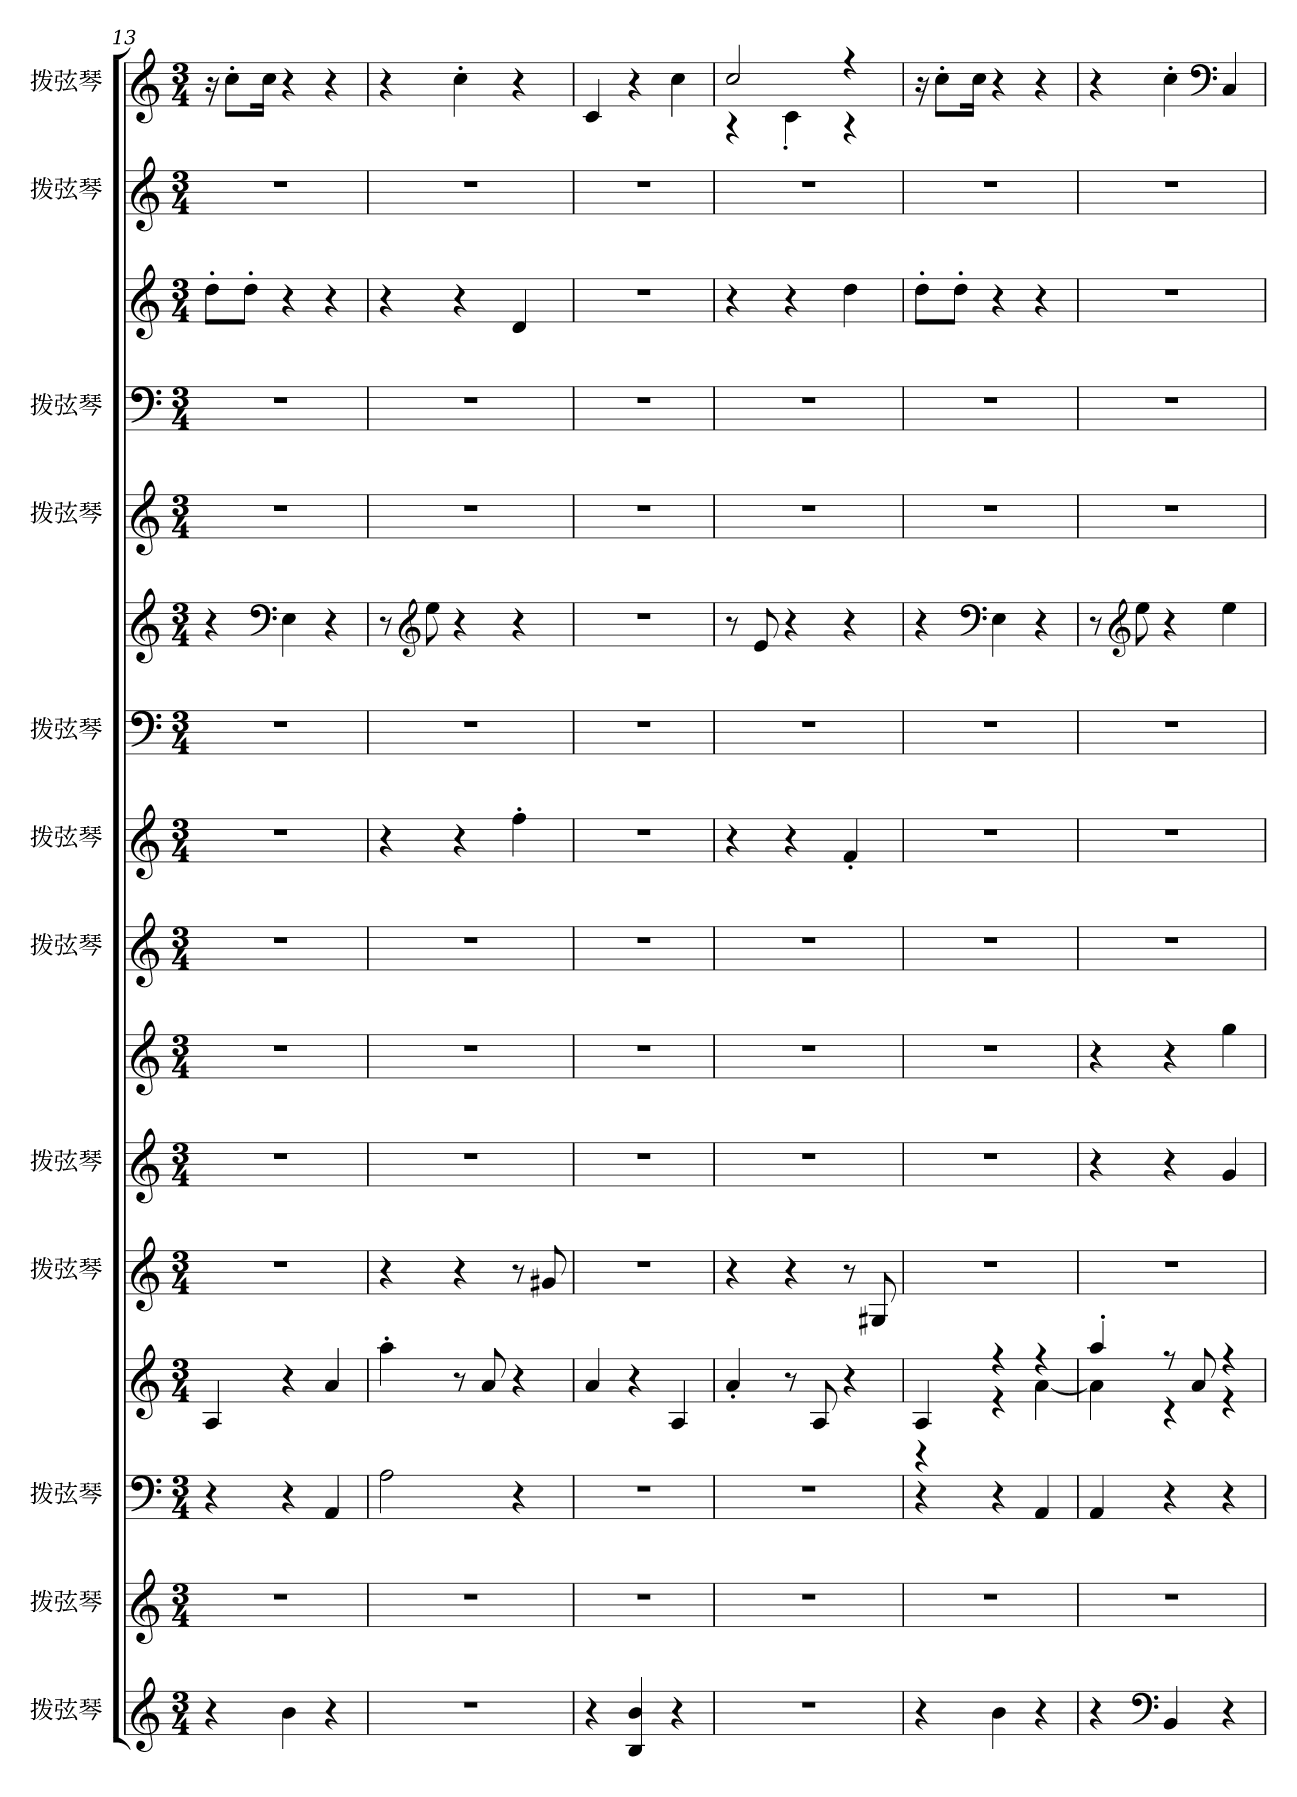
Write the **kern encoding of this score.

**kern	**kern	**kern	**kern	**kern	**kern	**kern	**kern	**kern	**kern	**kern	**kern	**kern	**kern	**kern	**kern
*part12	*part11	*part10	*part10	*part9	*part8	*part8	*part7	*part6	*part5	*part5	*part4	*part3	*part3	*part2	*part1
*staff16	*staff15	*staff14	*staff13	*staff12	*staff11	*staff10	*staff9	*staff8	*staff7	*staff6	*staff5	*staff4	*staff3	*staff2	*staff1
*I"拨弦琴	*I"拨弦琴	*I"拨弦琴	*	*I"拨弦琴	*I"拨弦琴	*	*I"拨弦琴	*I"拨弦琴	*I"拨弦琴	*	*I"拨弦琴	*I"拨弦琴	*	*I"拨弦琴	*I"拨弦琴
!!LO:PB:g=z
*clefG2	*clefG2	*clefF4	*clefG2	*clefG2	*clefG2	*clefG2	*clefG2	*clefG2	*clefF4	*clefG2	*clefG2	*clefF4	*clefG2	*clefG2	*clefG2
*k[]	*k[]	*k[]	*k[]	*k[]	*k[]	*k[]	*k[]	*k[]	*k[]	*k[]	*k[]	*k[]	*k[]	*k[]	*k[]
*M3/4	*M3/4	*M3/4	*M3/4	*M3/4	*M3/4	*M3/4	*M3/4	*M3/4	*M3/4	*M3/4	*M3/4	*M3/4	*M3/4	*M3/4	*M3/4
=13	=13	=13	=13	=13	=13	=13	=13	=13	=13	=13	=13	=13	=13	=13	=13
4r	2.r	4r	4A/	2.r	2.r	2.r	2.r	2.r	2.r	4r	2.r	2.r	8dd'\L	2.r	16r
.	.	.	.	.	.	.	.	.	.	.	.	.	.	.	8cc'\L
.	.	.	.	.	.	.	.	.	.	.	.	.	8dd'\J	.	.
.	.	.	.	.	.	.	.	.	.	.	.	.	.	.	16cc\Jk
*	*	*	*	*	*	*	*	*	*	*clefF4	*	*	*	*	*
4b\	.	4r	4r	.	.	.	.	.	.	4E\	.	.	4r	.	4r
4r	.	4AA/	4a/	.	.	.	.	.	.	4r	.	.	4r	.	4r
=14	=14	=14	=14	=14	=14	=14	=14	=14	=14	=14	=14	=14	=14	=14	=14
2.r	2.r	2A\	4aa'\	4r	2.r	2.r	2.r	4r	2.r	8r	2.r	2.r	4r	2.r	4r
*	*	*	*	*	*	*	*	*	*	*clefG2	*	*	*	*	*
.	.	.	.	.	.	.	.	.	.	8ee\	.	.	.	.	.
.	.	.	8r	4r	.	.	.	4r	.	4r	.	.	4r	.	4cc'\
.	.	.	8a/	.	.	.	.	.	.	.	.	.	.	.	.
.	.	4r	4r	8r	.	.	.	4ff'\	.	4r	.	.	4d/	.	4r
.	.	.	.	8g#X/	.	.	.	.	.	.	.	.	.	.	.
=15	=15	=15	=15	=15	=15	=15	=15	=15	=15	=15	=15	=15	=15	=15	=15
4r	2.r	2.r	4a/	2.r	2.r	2.r	2.r	2.r	2.r	2.r	2.r	2.r	2.r	2.r	4c/
4B/ 4b/	.	.	4r	.	.	.	.	.	.	.	.	.	.	.	4r
4r	.	.	4A/	.	.	.	.	.	.	.	.	.	.	.	4cc\
=16	=16	=16	=16	=16	=16	=16	=16	=16	=16	=16	=16	=16	=16	=16	=16
*	*	*	*	*	*	*	*	*	*	*	*	*	*	*	*^
2.r	2.r	2.r	4a'/	4r	2.r	2.r	2.r	4r	2.r	8r	2.r	2.r	4r	2.r	2cc/	4r
.	.	.	.	.	.	.	.	.	.	8e/	.	.	.	.	.	.
.	.	.	8r	4r	.	.	.	4r	.	4r	.	.	4r	.	.	4c'\
.	.	.	8A/	.	.	.	.	.	.	.	.	.	.	.	.	.
.	.	.	4r	8r	.	.	.	4f'/	.	4r	.	.	4dd\	.	4r	4r
.	.	.	.	8G#X/	.	.	.	.	.	.	.	.	.	.	.	.
*	*	*	*	*	*	*	*	*	*	*	*	*	*	*	*v	*v
=17	=17	=17	=17	=17	=17	=17	=17	=17	=17	=17	=17	=17	=17	=17	=17
*	*	*	*^	*	*	*	*	*	*	*	*	*	*	*	*
4r	2.r	4r	4A/	4r	2.r	2.r	2.r	2.r	2.r	2.r	4r	2.r	2.r	8dd'\L	2.r	16r
.	.	.	.	.	.	.	.	.	.	.	.	.	.	.	.	8cc'\L
.	.	.	.	.	.	.	.	.	.	.	.	.	.	8dd'\J	.	.
.	.	.	.	.	.	.	.	.	.	.	.	.	.	.	.	16cc\Jk
*	*	*	*	*	*	*	*	*	*	*	*clefF4	*	*	*	*	*
4b\	.	4r	4r	4r	.	.	.	.	.	.	4E\	.	.	4r	.	4r
4r	.	4AA/	4r	[4a\	.	.	.	.	.	.	4r	.	.	4r	.	4r
!!LO:PB:g=z
=18	=18	=18	=18	=18	=18	=18	=18	=18	=18	=18	=18	=18	=18	=18	=18	=18
4r	2.r	4AA/	4aa'/	4a\]	2.r	4r	4r	2.r	2.r	2.r	8r	2.r	2.r	2.r	2.r	4r
*	*	*	*	*	*	*	*	*	*	*	*clefG2	*	*	*	*	*
.	.	.	.	.	.	.	.	.	.	.	8ee\	.	.	.	.	.
*clefF4	*	*	*	*	*	*	*	*	*	*	*	*	*	*	*	*
4BB/	.	4r	8r	4r	.	4r	4r	.	.	.	4r	.	.	.	.	4cc'\
.	.	.	8a/	.	.	.	.	.	.	.	.	.	.	.	.	.
*	*	*	*	*	*	*	*	*	*	*	*	*	*	*	*	*clefF4
4r	.	4r	4r	4r	.	4g/	4gg\	.	.	.	4ee\	.	.	.	.	4C/
*	*	*	*v	*v	*	*	*	*	*	*	*	*	*	*	*	*
=	=	=	=	=	=	=	=	=	=	=	=	=	=	=	=
*-	*-	*-	*-	*-	*-	*-	*-	*-	*-	*-	*-	*-	*-	*-	*-
